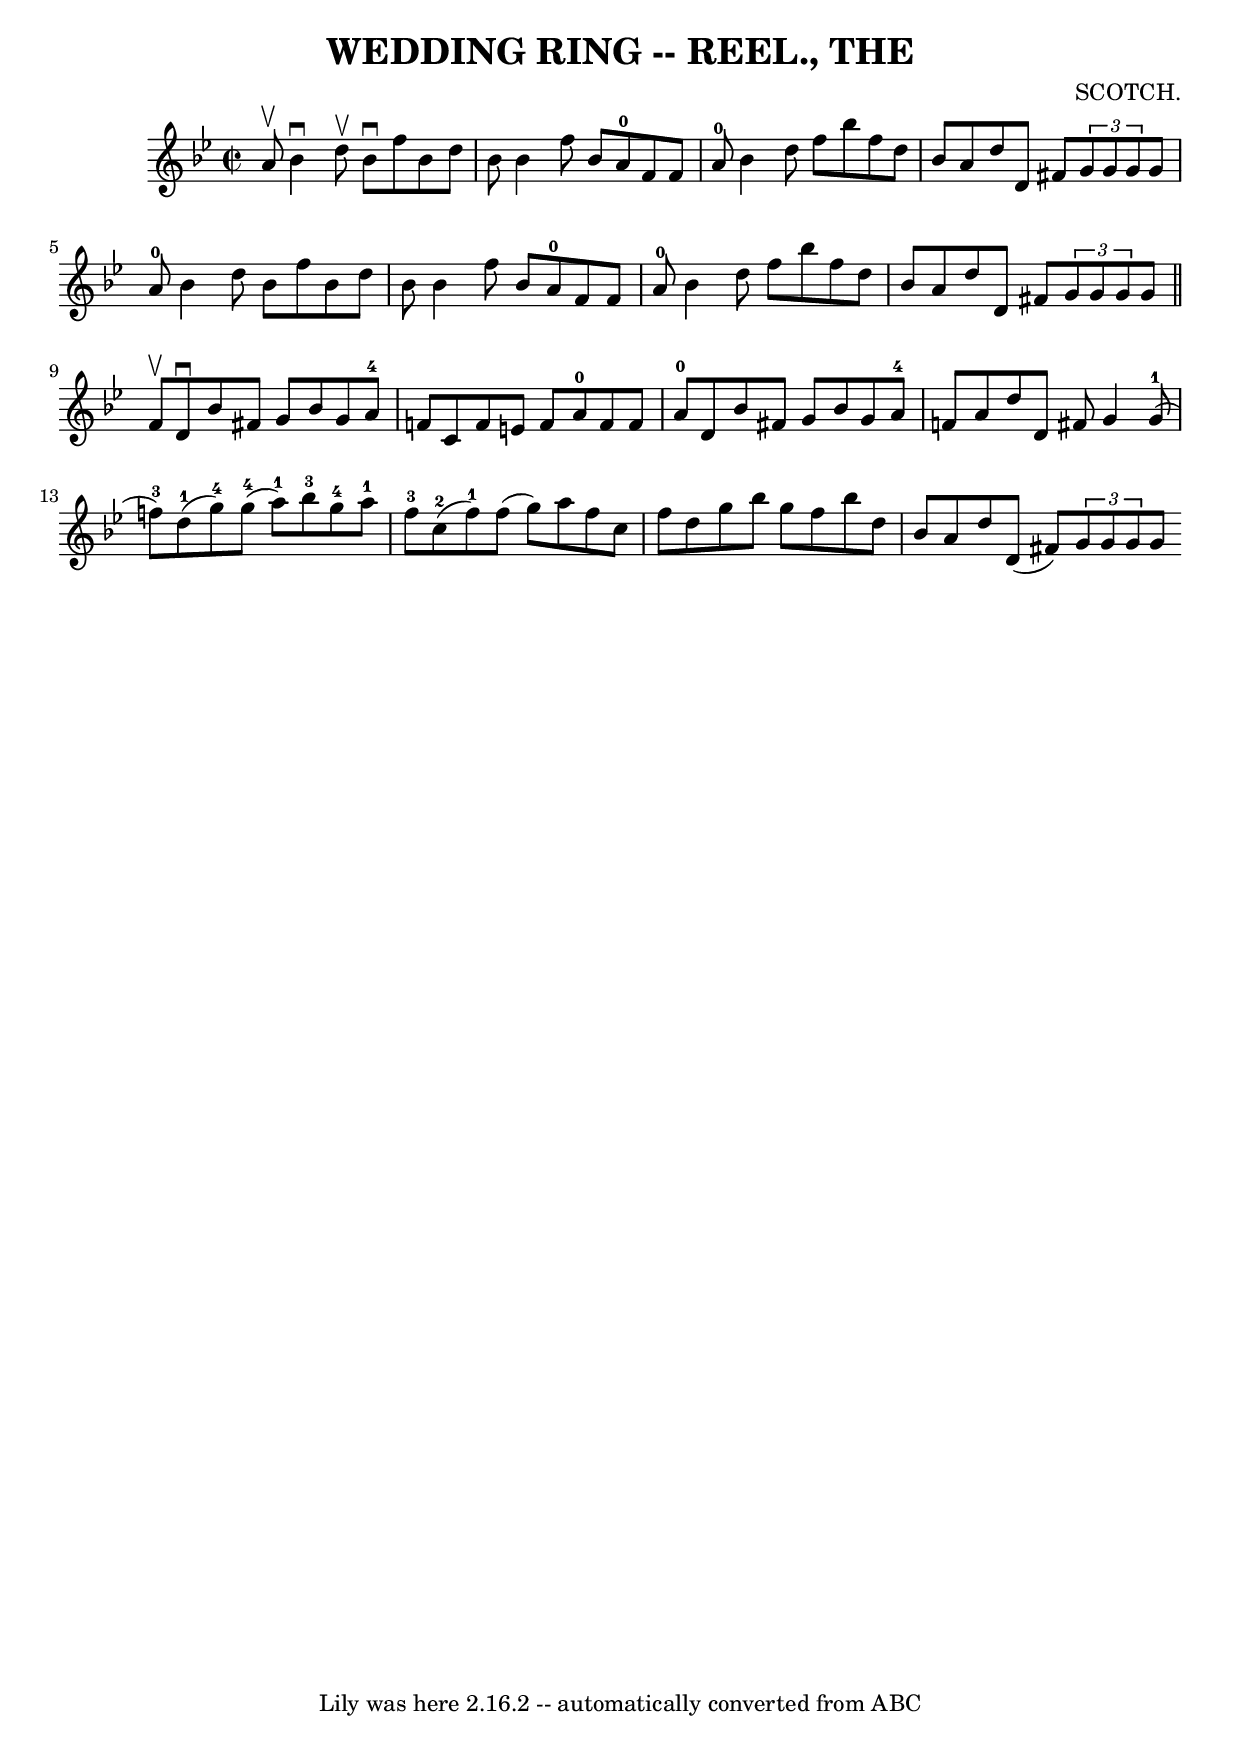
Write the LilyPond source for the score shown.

\version "2.16.2"
\include "Mammoth.ily"
\header {
  %% book = "Coles"
 composer = "SCOTCH."
 crossRefNumber = "2"
 footnotes = ""
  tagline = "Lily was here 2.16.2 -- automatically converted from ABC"
  title = "WEDDING RING -- REEL., THE"

}
voicedefault =  {


  \override Staff.TimeSignature #'style = #'C
  \time 2/2    \key bes \major a'8^\upbow  |
 bes'4^\downbow d''8^\upbow bes'8^\downbow f''8 bes'8 d''8 bes'8  |
 bes'4 f''8 bes'8 a'8-0 f'8 f'8 a'8-0  |
 bes'4 d''8 f''8 bes''8 f''8 d''8 bes'8   |
 a'8 d''8 d'8    
 fis'8    \times 2/3 { g'8 g'8 g'8   		      } g'8 a'8-0  |
 bes'4 d''8 bes'8 f''8 bes'8 d''8 bes'8   |
 bes'4 f''8 bes'8 a'8-0 f'8 f'8 a'8-0  |
 bes'4 d''8 f''8 bes''8 f''8 d''8 bes'8   |
 a'8 d''8 d'8    
 fis'8    \times 2/3 { g'8 g'8 g'8   		      } g'8  \bar "||" f'8^\upbow   |
 d'8^\downbow bes'8 fis'8 g'8 bes'8 g'8 a'8-4 f'!8   |
 c'8 f'8 e'8 f'8 a'8-0 f'8 f'8 a'8-0 |
 d'8 bes'8 fis'8 g'8 bes'8 g'8 a'8-4 f'!8  |
 a'8 d''8 d'8 fis'8 g'4 g'8-1(f''!8-3)  |
 d''8-1(g''8-4) g''8-4(a''8-1) bes''8-3 g''8-4 a''8-1 f''8-3  |
 c''8-2(f''8-1) f''8 (g''8) a''8 f''8 c''8 f''8  |
 d''8 g''8 bes''8 g''8 f''8 bes''8 d''8 bes'8   |
 a'8    
 d''8 d'8 (fis'8)   \times 2/3 { g'8 g'8 g'8  
				} g'8     \bar "| |"   

}

\score{
  <<

    \context Staff="default"
    {
      \voicedefault 
      
    }

  >>
  \layout {
    
  }
  \midi {
  }

}
